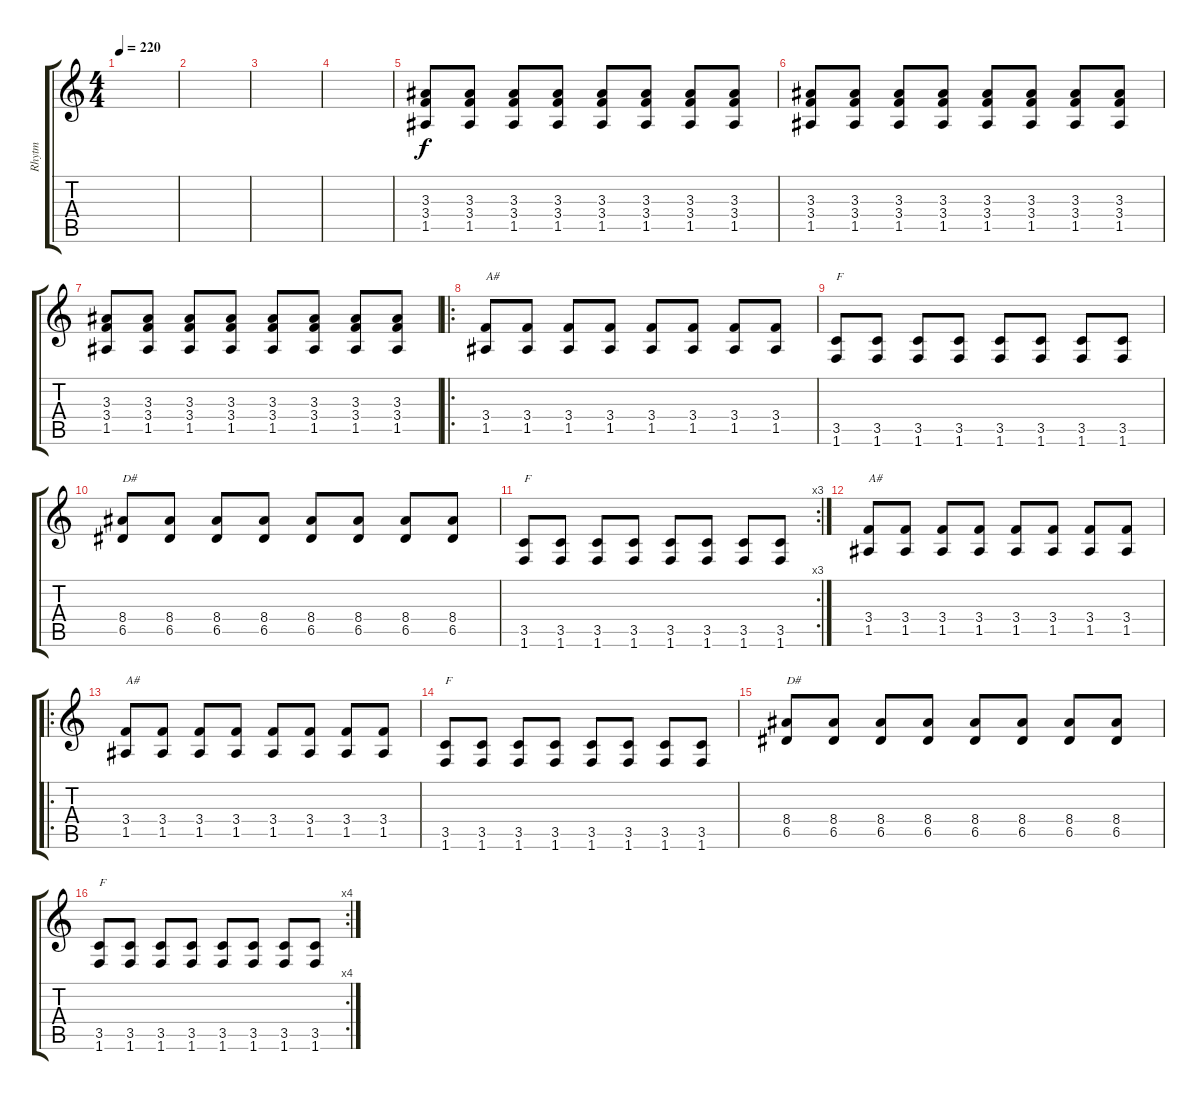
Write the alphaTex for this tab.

\track ("Rhytm" "Rhytm") {instrument overdrivenguitar}
\staff {score tabs}
\tuning (E4 B3 G3 D3 A2 E2) {hide}
\ts (4 4)
\tempo 220
\clef g2
\ks c
|
|
|
|
(3.3 3.4 1.5).8 (3.3 3.4 1.5).8 (3.3 3.4 1.5).8 (3.3 3.4 1.5).8 (3.3 3.4 1.5).8 (3.3 3.4 1.5).8 (3.3 3.4 1.5).8 (3.3 3.4 1.5).8 |
(3.3 3.4 1.5).8 (3.3 3.4 1.5).8 (3.3 3.4 1.5).8 (3.3 3.4 1.5).8 (3.3 3.4 1.5).8 (3.3 3.4 1.5).8 (3.3 3.4 1.5).8 (3.3 3.4 1.5).8 |
(3.3 3.4 1.5).8 (3.3 3.4 1.5).8 (3.3 3.4 1.5).8 (3.3 3.4 1.5).8 (3.3 3.4 1.5).8 (3.3 3.4 1.5).8 (3.3 3.4 1.5).8 (3.3 3.4 1.5).8 |
\ro
(3.4 1.5).8{txt "A#"} (3.4 1.5).8 (3.4 1.5).8 (3.4 1.5).8 (3.4 1.5).8 (3.4 1.5).8 (3.4 1.5).8 (3.4 1.5).8 |
(3.5 1.6).8{txt "F"} (3.5 1.6).8 (3.5 1.6).8 (3.5 1.6).8 (3.5 1.6).8 (3.5 1.6).8 (3.5 1.6).8 (3.5 1.6).8 |
(8.4 6.5).8{txt "D#"} (8.4 6.5).8 (8.4 6.5).8 (8.4 6.5).8 (8.4 6.5).8 (8.4 6.5).8 (8.4 6.5).8 (8.4 6.5).8 |
\rc 3
(3.5 1.6).8{txt "F"} (3.5 1.6).8 (3.5 1.6).8 (3.5 1.6).8 (3.5 1.6).8 (3.5 1.6).8 (3.5 1.6).8 (3.5 1.6).8 |
(3.4 1.5).8{txt "A#"} (3.4 1.5).8 (3.4 1.5).8 (3.4 1.5).8 (3.4 1.5).8 (3.4 1.5).8 (3.4 1.5).8 (3.4 1.5).8 |
\ro
(3.4 1.5).8{txt "A#"} (3.4 1.5).8 (3.4 1.5).8 (3.4 1.5).8 (3.4 1.5).8 (3.4 1.5).8 (3.4 1.5).8 (3.4 1.5).8 |
(3.5 1.6).8{txt "F"} (3.5 1.6).8 (3.5 1.6).8 (3.5 1.6).8 (3.5 1.6).8 (3.5 1.6).8 (3.5 1.6).8 (3.5 1.6).8 |
(8.4 6.5).8{txt "D#"} (8.4 6.5).8 (8.4 6.5).8 (8.4 6.5).8 (8.4 6.5).8 (8.4 6.5).8 (8.4 6.5).8 (8.4 6.5).8 |
\rc 4
(3.5 1.6).8{txt "F"} (3.5 1.6).8 (3.5 1.6).8 (3.5 1.6).8 (3.5 1.6).8 (3.5 1.6).8 (3.5 1.6).8 (3.5 1.6).8
